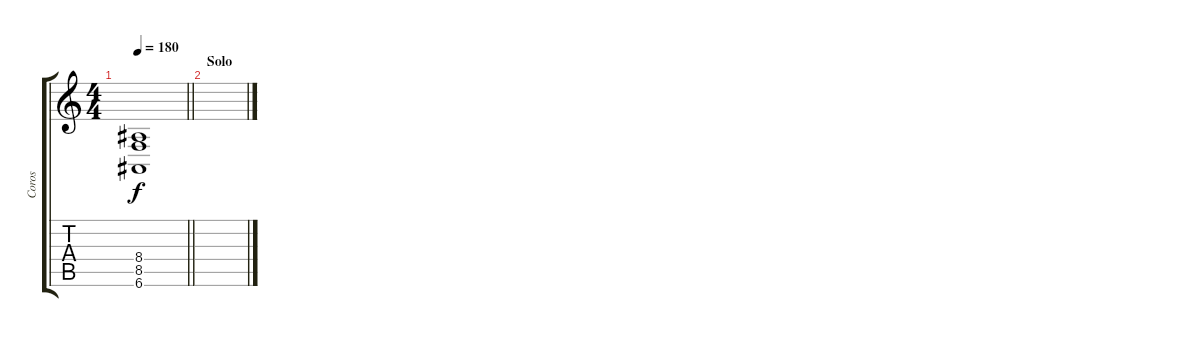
\track ("Coros" "Coros") {instrument lead1square}
\staff {score tabs}
\tuning (E4 B3 G3 D3 A2 E2) {hide}
\ts (4 4)
\tempo 180
\clef g2
\barLineRight lightlight
\ks c
(8.4{t} 8.5{t} 6.6{t}).1{dy f} |
\section ("" "Solo")
